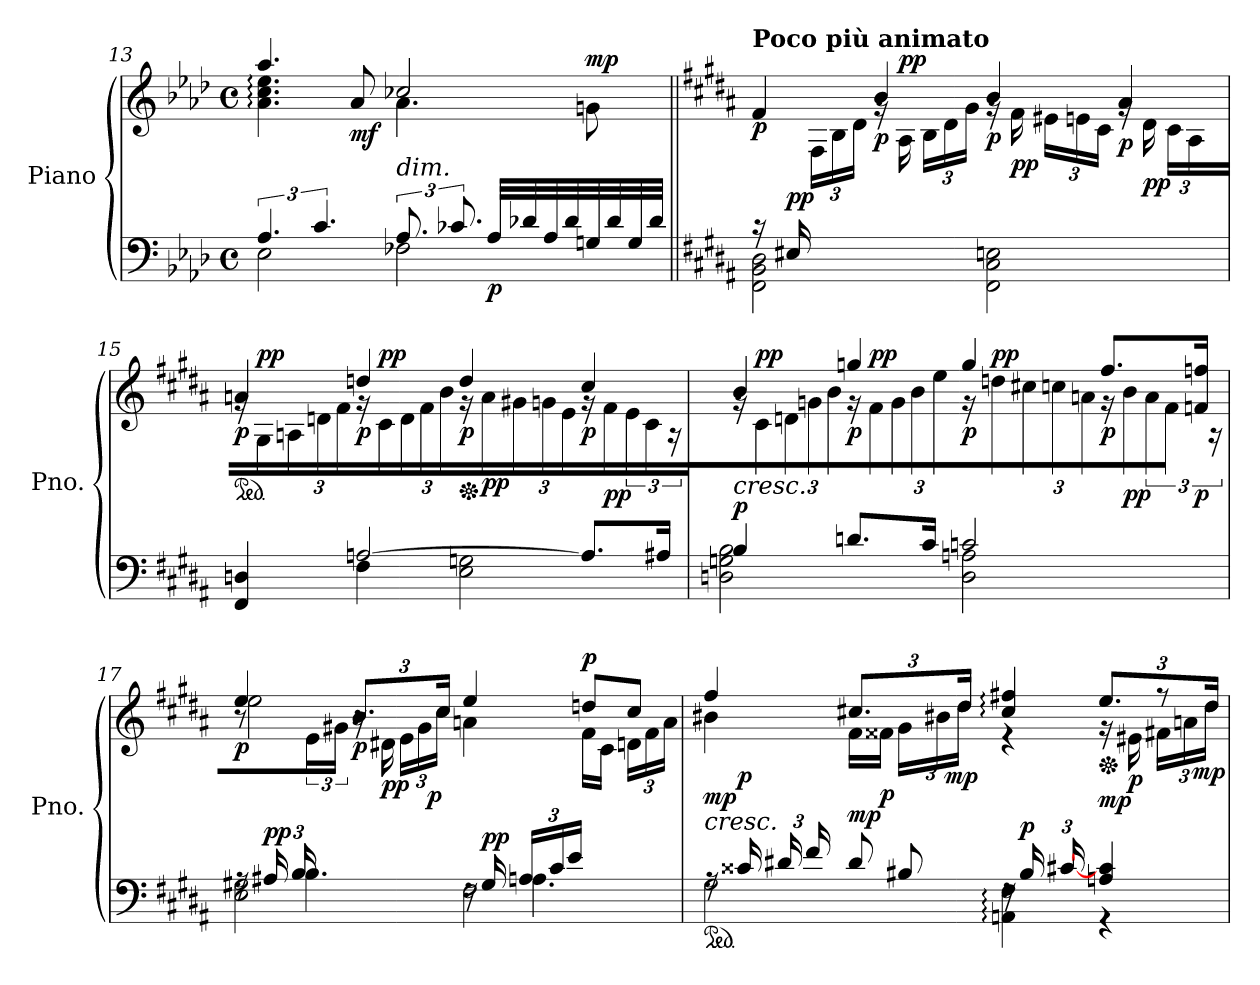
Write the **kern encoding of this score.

**kern	**kern	**dynam
*part1	*part1	*part1
*staff2	*staff1	*staff1/2
*I"Piano	*	*
*I'Pno.	*	*
!!LO:LB:g=z
*clefF4	*clefG2	*
*k[b-e-a-d-]	*k[b-e-a-d-]	*
*M4/4	*M4/4	*
*met(c)	*met(c)	*
=13	=13	=13
*^	*^	*
!	!	!	!	!LO:DY:b=2
!	!	!	!	!LO:DY:n=1:b
6.A-/	2E-\	4.aa-/	4.a-\: 4.cc\: 4.ee-\:	mp f
6.c/	.	.	.	.
!	!	!	!	!LO:DY:n=2:b
.	.	8a-/	8rgyy	mf
!LO:TX:a:i:t=dim.	!	!	!	!
12.A-/	2F-X\	2cc-X/	4.a-\	.
12.c-X/	.	.	.	.
!	!	!	!	!LO:DY:n=3:b=2
32A-/LLL	.	.	.	p
32d-X/	.	.	.	.
32A-/	.	.	.	.
32d-/	.	.	.	.
!	!	!	!	!LO:DY:n=4:a
32Gn/	.	.	8gn\	mp
32d-/	.	.	.	.
32G/	.	.	.	.
32d-/JJJ	.	.	.	.
*v	*v	*	*	*
=14||	=14||	=14||	=14||
*k[f#c#g#d#a#]	*k[f#c#g#d#a#]	*	*
*^	*	*	*
*	*^	*	*	*
!	!	!	!LO:TX:a:B:t=Poco più animato	!	!
!	!	!	!	!	!LO:DY:b
24%23ryy	16r	2FF#\ 2BB\ 2D#\	4f#/	8reyy	p
!	!	!	!	!	!LO:DY:a=2
.	16E#X/	.	.	.	pp
*	*	*	*	*Xbrackettup	*
.	8ryy	.	.	24F#\LL	.
.	.	.	.	24B\	.
.	.	.	.	24d#\JJ	.
!	!	!	!	!	!LO:DY:b
.	4ryy	.	4b/	16rg	p
!	!	!	!	!	!LO:DY:a
.	.	.	.	16A#\	pp
.	.	.	.	24B\LL	.
.	.	.	.	24d#\	.
.	.	.	.	24g#\JJ	.
!	!	!	!	!	!LO:DY:b
.	2ryy	2FF#\ 2C#\ 2En\	4b/	16rg	p
!	!	!	!	!	!LO:DY:b
.	.	.	.	16f#\	pp
.	.	.	.	24e#X\LL	.
.	.	.	.	24en\	.
.	.	.	.	24c#\JJ	.
!	!	!	!	!	!LO:DY:b
.	.	.	4a#/	16rg	p
!	!	!	!	!	!LO:DY:b
.	.	.	.	16d#\	pp
.	.	.	.	24c#\LL	.
.	.	.	.	24A#\	.
24F#/JJ	.	.	.	24ryy	.
*	*v	*v	*	*	*
!!LO:LB:g=z	!!
=15	=15	=15	=15	=15
*	*	*ped	*	*
!	!	!	!	!LO:DY:b
4FF#/ 4Dn/	4rEEyy	4an/	16rg	p
!	!	!	!	!LO:DY:a
.	.	.	16G#\	pp
.	.	.	24An\LL	.
.	.	.	24dn\	.
.	.	.	24f#\JJ	.
!	!	!	!	!LO:DY:b
[2An/	4F#\	4ddn/	16rg	p
!	!	!	!	!LO:DY:a
.	.	.	16c#\	pp
.	.	.	24d\LL	.
.	.	.	24f#\	.
.	.	.	24b\JJ	.
*	*	*Xped	*	*
!	!	!	!	!LO:DY:b
.	2E\ 2Gn\	4dd/	16rg	p
!	!	!	!	!LO:DY:b
.	.	.	16a\	pp
.	.	.	24g#X\LL	.
.	.	.	24gn\	.
.	.	.	24e\JJ	.
!	!	!	!	!LO:DY:b
8.A/L]	.	4cc#/	16rg	p
!	!	!	!	!LO:DY:b
.	.	.	16f#\	pp
*	*	*	*brackettup	*
.	.	.	24e\LL	.
.	.	.	24c#\JJ	.
16A#X/Jk	.	.	.	.
.	.	.	24r	.
=16	=16	=16	=16	=16
!LO:TX:a:i:t=cresc.	!	!	!	!
!	!	!	!	!LO:DY:a=2
4B/	2Dn\ 2Gn\ 2B\	4b/	16rg	p
!	!	!	!	!LO:DY:a
.	.	.	16c#\	pp
*	*	*	*Xbrackettup	*
.	.	.	24dn\LL	.
.	.	.	24gn\	.
.	.	.	24b\JJ	.
!	!	!	!	!LO:DY:b
8.dn/L	.	4ggn/	16rg	p
!	!	!	!	!LO:DY:a
.	.	.	16f#\	pp
.	.	.	24g\LL	.
.	.	.	24b\	.
16c#/Jk	.	.	.	.
.	.	.	24ee\JJ	.
!	!	!	!	!LO:DY:b
2cn/	2D\ 2An\	4gg/	16rg	p
!	!	!	!	!LO:DY:a
.	.	.	16ddn\	pp
.	.	.	24cc#X\LL	.
.	.	.	24ccn\	.
.	.	.	24an\JJ	.
!	!	!	!	!LO:DY:b
.	.	8.ff#/L	16rg	p
!	!	!	!	!LO:DY:b
.	.	.	16b\	pp
*	*	*	*brackettup	*
.	.	.	24a\LL	.
.	.	.	24f#\JJ	.
!	!	!	!	!LO:DY:b
.	.	16fn/ 16ffn/Jk	.	p
.	.	.	24r	.
!!LO:PB:g=z
=17	=17	=17	=17	=17
*^	*^	*	*^	*
!	!	!	!	!	!	!	!LO:DY:b
*	*	*	*	*	*	*^	*
8ryy	16rA	2E\ 2G#X\	8rFFFyy	4ee/	8r	2ee\	4..ryy	p
!	!	!	!	!	!	!	!	!LO:DY:a=2
.	16A#X/	.	.	.	.	.	.	pp
*Xbrackettup	*	*	*	*	*	*	*	*
24B/LL	8rFFFyy	.	4.B\	.	24ryy	.	.	.
6%5ryy	.	.	.	.	24e\	.	.	.
.	.	.	.	.	24g#X\JJ	.	.	.
!	!	!	!	!	!	!	!	!LO:DY:b
.	4ryy	.	.	12.b/L	16r	.	.	p
!	!	!	!	!	!	!	!	!LO:DY:b
.	.	.	.	.	16d#X\	.	.	pp
*	*	*	*	*	*Xbrackettup	*	*	*
.	.	.	.	12ryy	24e\LL	.	.	.
.	.	.	.	.	24g#\	.	.	.
!	!	!	!	!	!	!	!	!LO:DY:b
.	.	.	.	.	.	.	2ryy	p
.	.	.	.	24cc#/Jk	24cc#\JJ	.	.	.
.	16rF	2F#\	8rFFFyy	4ee/	4an\	2raayy	.	.
!	!	!	!	!	!	!	!	!LO:DY:a=2
.	16G#/	.	.	.	.	.	.	pp
.	24An/LL	.	4.A\	.	.	.	.	.
.	24c#/	.	.	.	.	.	.	.
.	24e/JJ	.	.	.	.	.	.	.
!	!	!	!	!	!	!	!	!LO:DY:a
.	4ryy	.	.	8ddn/L	16f#\LL	.	.	p
.	.	.	.	.	16c#\JJ	.	.	.
.	.	.	.	8cc#/J	24dn\LL	.	.	.
.	.	.	.	.	24f#\	.	.	.
.	.	.	.	.	.	.	16ryy	.
.	.	.	.	.	24a\JJ	.	.	.
*v	*v	*v	*v	*	*	*	*	*
*	*v	*v	*v	*v	*
=18	=18	=18
*ped	*	*
*^	*^	*
*	*	*	*^	*
*	*	*	*	*^	*
!LO:TX:a:i:t=cresc.	!	!	!	!	!	!
!	!	!	!	!	!	!LO:DY:b
*	*	*	*	*	*^	*
16rA	2G#\	4ff#/	4b#X\	24%5ryy	16ryy	4..ryy	mp
!	!	!	!	!	!	!	!LO:DY:b
16c##X/	.	.	.	.	2...ryy	.	p
24d#X/LL	.	.	.	.	.	.	.
24f#/	.	.	.	.	.	.	.
24ryy	.	.	.	24an\JJ	.	.	.
*	*	*brackettup	*	*	*	*	*
!	!	!	!	!	!	!	!LO:DY:b
8d#/L	.	12.cc#X/L	16f#\LL	12%5ryy	.	.	mp
!	!	!	!	!	!	!	!LO:DY:b
.	.	.	16f##X\JJ	.	.	.	p
*	*	*	*Xbrackettup	*	*	*	*
8B#X/J	.	12ryy	24g#\LL	.	.	.	.
.	.	.	24b#X\	.	.	.	.
!	!	!	!	!	!	!	!LO:DY:b
.	.	.	.	.	.	2ryy	mp
.	.	24dd#/Jk	24dd#\JJ	.	.	.	.
16rF	4AAn\: 4F#\:	4cc#/: 4ff#X/:	4r	.	.	.	.
!	!	!	!	!	!	!	!LO:DY:a=2
16B#/	.	.	.	.	.	.	p
[24c#X/LL	.	.	.	.	.	.	.
12ryy	.	.	.	24f#X\	.	.	.
.	.	.	.	24a\JJ	.	.	.
*	*	*Xped	*	*	*	*	*
*	*	*brackettup	*	*	*	*	*
!	!	!	!	!	!	!	!LO:DY:b
4An/ 4c#/]	4r	12.ee/L	16r	4ryy	.	.	mp
!	!	!	!	!	!	!	!LO:DY:b
.	.	.	16e#X\	.	.	.	p
*	*	*	*Xbrackettup	*	*	*	*
.	.	12r	24f#X\LL	.	.	.	.
.	.	.	24an\	.	.	.	.
!	!	!	!	!	!	!	!LO:DY:b
.	.	.	.	.	.	16ryy	mp
.	.	24dd#/Jk	24dd#\JJ	.	.	.	.
*v	*v	*	*	*	*	*	*
*	*v	*v	*v	*v	*v	*
=	=	=
*-	*-	*-
